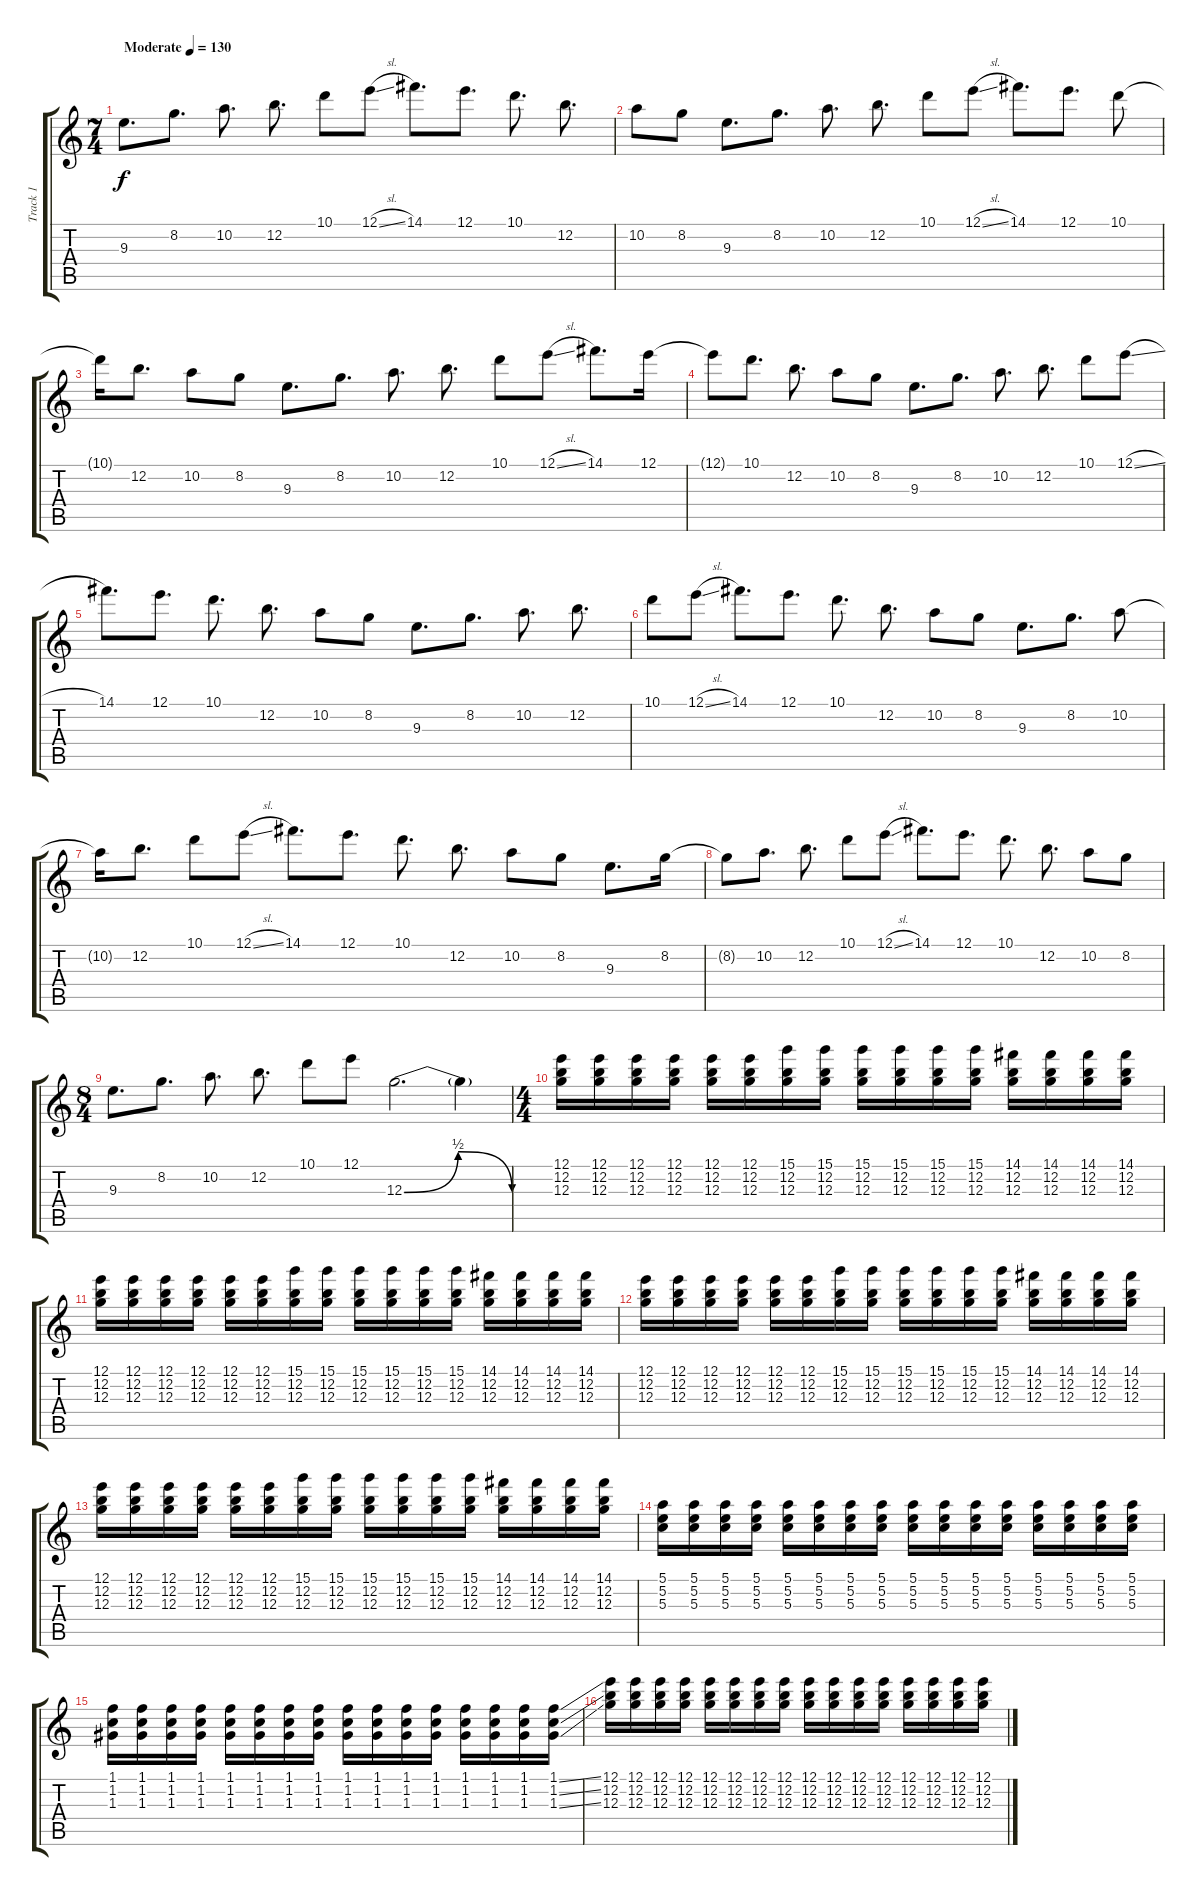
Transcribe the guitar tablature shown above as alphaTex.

\track ("Track 1" "Track 1") {instrument overdrivenguitar}
\staff {score tabs}
\tuning (E4 B3 G3 D3 A2 E2) {hide}
\ts (7 4)
\tempo (130 "Moderate")
\clef g2
\ks c
9.3.8{d dy f instrument overdrivenguitar} 8.2.8{d} 10.2.8{d} 12.2.8{d} 10.1.8 12.1{sl}.8 14.1.8{d} 12.1.8{d} 10.1.8{d} 12.2.8{d} |
10.2.8 8.2.8 9.3.8{d} 8.2.8{d} 10.2.8{d} 12.2.8{d} 10.1.8 12.1{sl}.8 14.1.8{d} 12.1.8{d} 10.1.8 |
10.1{t}.16 12.2.8{d} 10.2.8 8.2.8 9.3.8{d} 8.2.8{d} 10.2.8{d} 12.2.8{d} 10.1.8 12.1{sl}.8 14.1.8{d} 12.1.16 |
12.1{t}.8 10.1.8{d} 12.2.8{d} 10.2.8 8.2.8 9.3.8{d} 8.2.8{d} 10.2.8{d} 12.2.8{d} 10.1.8 12.1{sl}.8 |
14.1.8{d} 12.1.8{d} 10.1.8{d} 12.2.8{d} 10.2.8 8.2.8 9.3.8{d} 8.2.8{d} 10.2.8{d} 12.2.8{d} |
10.1.8 12.1{sl}.8 14.1.8{d} 12.1.8{d} 10.1.8{d} 12.2.8{d} 10.2.8 8.2.8 9.3.8{d} 8.2.8{d} 10.2.8 |
10.2{t}.16 12.2.8{d} 10.1.8 12.1{sl}.8 14.1.8{d} 12.1.8{d} 10.1.8{d} 12.2.8{d} 10.2.8 8.2.8 9.3.8{d} 8.2.16 |
8.2{t}.8 10.2.8{d} 12.2.8{d} 10.1.8 12.1{sl}.8 14.1.8{d} 12.1.8{d} 10.1.8{d} 12.2.8{d} 10.2.8 8.2.8 |
\ts (8 4)
9.3.8{d} 8.2.8{d} 10.2.8{d} 12.2.8{d} 10.1.8 12.1.8 12.3{be (bendrelease 0 0 30 2 39 2 60 0)}.2{d} 12.3{t}.4 |
\ts (4 4)
(12.1 12.2 12.3).16 (12.1 12.2 12.3).16 (12.1 12.2 12.3).16 (12.1 12.2 12.3).16 (12.1 12.2 12.3).16 (12.1 12.2 12.3).16 (15.1 12.2 12.3).16 (15.1 12.2 12.3).16 (15.1 12.2 12.3).16 (15.1 12.2 12.3).16 (15.1 12.2 12.3).16 (15.1 12.2 12.3).16 (14.1 12.2 12.3).16 (14.1 12.2 12.3).16 (14.1 12.2 12.3).16 (14.1 12.2 12.3).16 |
(12.1 12.2 12.3).16 (12.1 12.2 12.3).16 (12.1 12.2 12.3).16 (12.1 12.2 12.3).16 (12.1 12.2 12.3).16 (12.1 12.2 12.3).16 (15.1 12.2 12.3).16 (15.1 12.2 12.3).16 (15.1 12.2 12.3).16 (15.1 12.2 12.3).16 (15.1 12.2 12.3).16 (15.1 12.2 12.3).16 (14.1 12.2 12.3).16 (14.1 12.2 12.3).16 (14.1 12.2 12.3).16 (14.1 12.2 12.3).16 |
(12.1 12.2 12.3).16 (12.1 12.2 12.3).16 (12.1 12.2 12.3).16 (12.1 12.2 12.3).16 (12.1 12.2 12.3).16 (12.1 12.2 12.3).16 (15.1 12.2 12.3).16 (15.1 12.2 12.3).16 (15.1 12.2 12.3).16 (15.1 12.2 12.3).16 (15.1 12.2 12.3).16 (15.1 12.2 12.3).16 (14.1 12.2 12.3).16 (14.1 12.2 12.3).16 (14.1 12.2 12.3).16 (14.1 12.2 12.3).16 |
(12.1 12.2 12.3).16 (12.1 12.2 12.3).16 (12.1 12.2 12.3).16 (12.1 12.2 12.3).16 (12.1 12.2 12.3).16 (12.1 12.2 12.3).16 (15.1 12.2 12.3).16 (15.1 12.2 12.3).16 (15.1 12.2 12.3).16 (15.1 12.2 12.3).16 (15.1 12.2 12.3).16 (15.1 12.2 12.3).16 (14.1 12.2 12.3).16 (14.1 12.2 12.3).16 (14.1 12.2 12.3).16 (14.1 12.2 12.3).16 |
(5.1 5.2 5.3).16 (5.1 5.2 5.3).16 (5.1 5.2 5.3).16 (5.1 5.2 5.3).16 (5.1 5.2 5.3).16 (5.1 5.2 5.3).16 (5.1 5.2 5.3).16 (5.1 5.2 5.3).16 (5.1 5.2 5.3).16 (5.1 5.2 5.3).16 (5.1 5.2 5.3).16 (5.1 5.2 5.3).16 (5.1 5.2 5.3).16 (5.1 5.2 5.3).16 (5.1 5.2 5.3).16 (5.1 5.2 5.3).16 |
(1.1 1.2 1.3).16 (1.1 1.2 1.3).16 (1.1 1.2 1.3).16 (1.1 1.2 1.3).16 (1.1 1.2 1.3).16 (1.1 1.2 1.3).16 (1.1 1.2 1.3).16 (1.1 1.2 1.3).16 (1.1 1.2 1.3).16 (1.1 1.2 1.3).16 (1.1 1.2 1.3).16 (1.1 1.2 1.3).16 (1.1 1.2 1.3).16 (1.1 1.2 1.3).16 (1.1 1.2 1.3).16 (1.1{ss} 1.2{ss} 1.3{ss}).16 |
(12.1 12.2 12.3).16 (12.1 12.2 12.3).16 (12.1 12.2 12.3).16 (12.1 12.2 12.3).16 (12.1 12.2 12.3).16 (12.1 12.2 12.3).16 (12.1 12.2 12.3).16 (12.1 12.2 12.3).16 (12.1 12.2 12.3).16 (12.1 12.2 12.3).16 (12.1 12.2 12.3).16 (12.1 12.2 12.3).16 (12.1 12.2 12.3).16 (12.1 12.2 12.3).16 (12.1 12.2 12.3).16 (12.1 12.2 12.3).16
